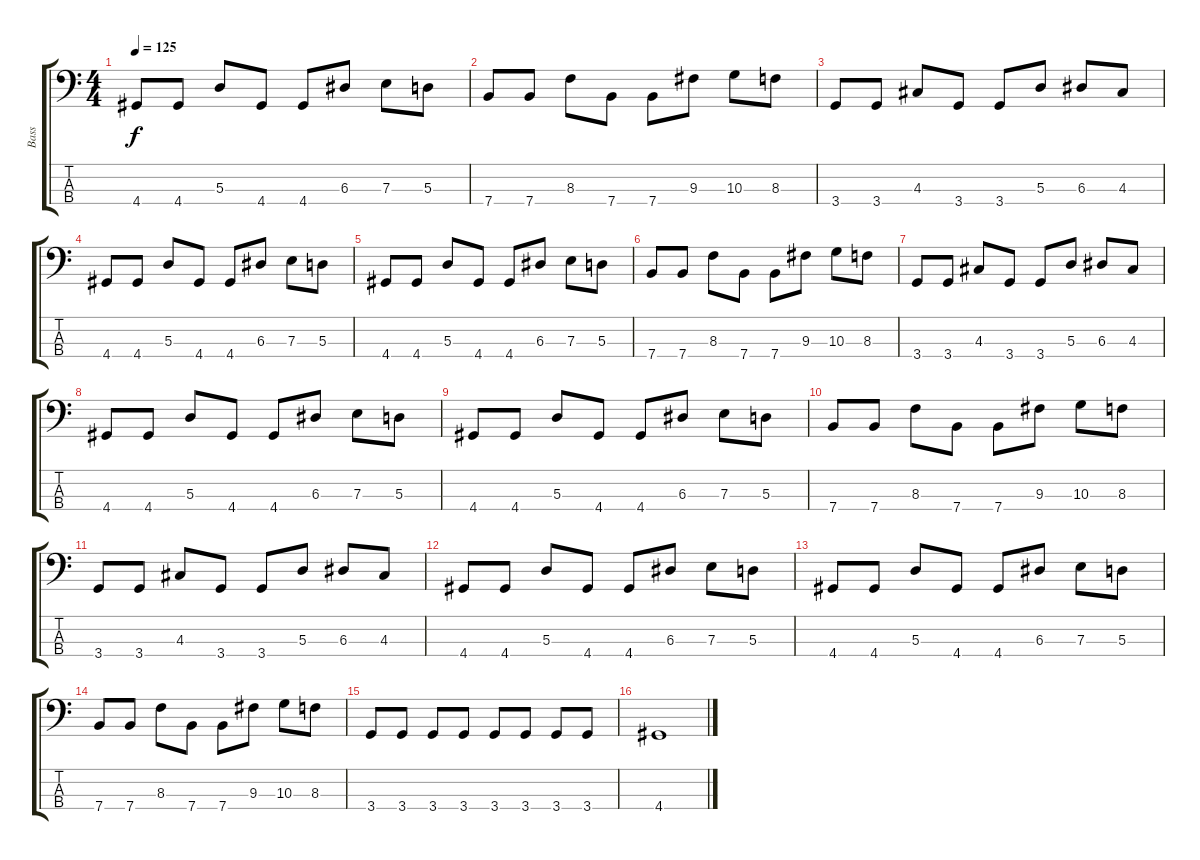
\track ("Bass" "Bass") {instrument electricbassfinger}
\staff {score tabs}
\tuning (G2 D2 A1 E1) {hide}
\ts (4 4)
\tempo 125
\clef f4
\ks c
4.4.8{dy f} 4.4.8 5.3.8 4.4.8 4.4.8 6.3.8 7.3.8 5.3.8 |
7.4.8 7.4.8 8.3.8 7.4.8 7.4.8 9.3.8 10.3.8 8.3.8 |
3.4.8 3.4.8 4.3.8 3.4.8 3.4.8 5.3.8 6.3.8 4.3.8 |
4.4.8 4.4.8 5.3.8 4.4.8 4.4.8 6.3.8 7.3.8 5.3.8 |
4.4.8 4.4.8 5.3.8 4.4.8 4.4.8 6.3.8 7.3.8 5.3.8 |
7.4.8 7.4.8 8.3.8 7.4.8 7.4.8 9.3.8 10.3.8 8.3.8 |
3.4.8 3.4.8 4.3.8 3.4.8 3.4.8 5.3.8 6.3.8 4.3.8 |
4.4.8 4.4.8 5.3.8 4.4.8 4.4.8 6.3.8 7.3.8 5.3.8 |
4.4.8 4.4.8 5.3.8 4.4.8 4.4.8 6.3.8 7.3.8 5.3.8 |
7.4.8 7.4.8 8.3.8 7.4.8 7.4.8 9.3.8 10.3.8 8.3.8 |
3.4.8 3.4.8 4.3.8 3.4.8 3.4.8 5.3.8 6.3.8 4.3.8 |
4.4.8 4.4.8 5.3.8 4.4.8 4.4.8 6.3.8 7.3.8 5.3.8 |
4.4.8 4.4.8 5.3.8 4.4.8 4.4.8 6.3.8 7.3.8 5.3.8 |
7.4.8 7.4.8 8.3.8 7.4.8 7.4.8 9.3.8 10.3.8 8.3.8 |
3.4.8 3.4.8 3.4.8 3.4.8 3.4.8 3.4.8 3.4.8 3.4.8 |
4.4.1
